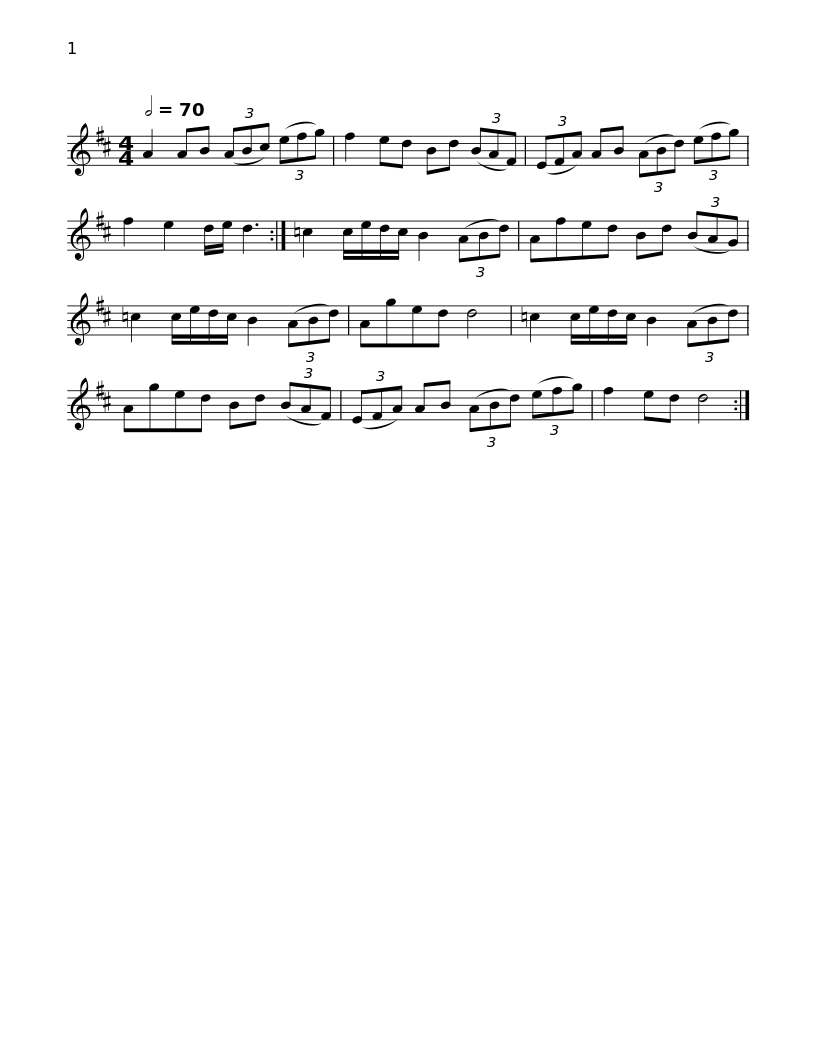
X:1
L:1/8
Q:1/2=70
M:4/4
I:linebreak $
K:D
V:1 treble
V:1
 A2 AB (3(ABc) (3(efg) | f2 ed Bd (3(BAF) | (3(EFA) AB (3(ABd) (3(efg) | f2 e2 d/e/ d3 :| =c2 c/e/d/c/ B2 (3(ABd) |$ %5
 Afed Bd (3(BAG) | =c2 c/e/d/c/ B2 (3(ABd) | Aged d4 | =c2 c/e/d/c/ B2 (3(ABd) | Aged Bd (3(BAF) |$ %10
 (3(EFA) AB (3(ABd) (3(efg) | f2 ed d4 :| %12
